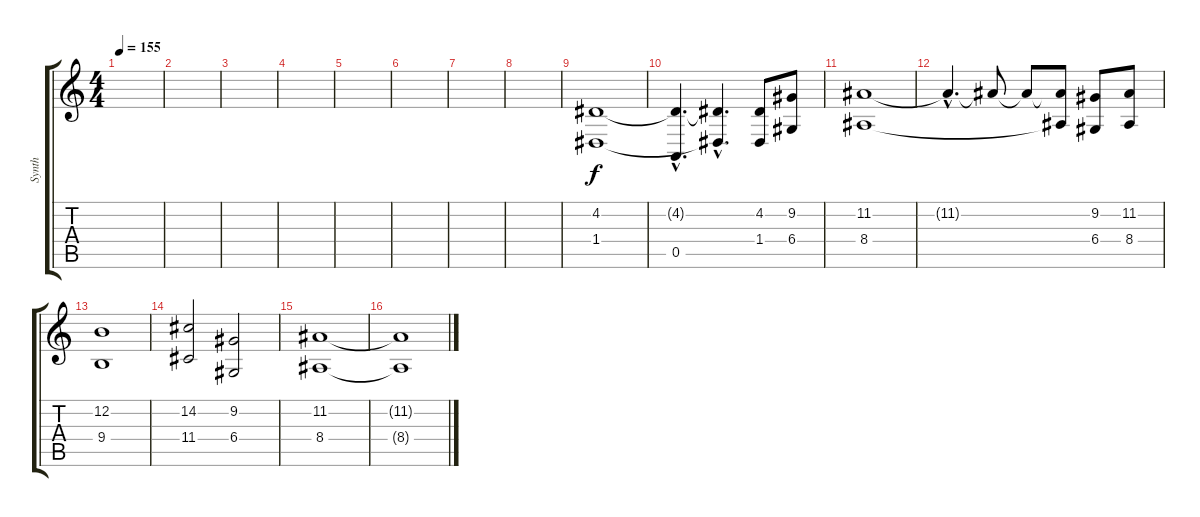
\track ("Synth" "Synth") {instrument stringensemble1}
\staff {score tabs}
\tuning (E4 B3 G3 D3 A2 E2) {hide}
\ts (4 4)
\tempo 155
\clef g2
\ks c
|
|
|
|
|
|
|
|
(4.2 1.4).1{volume 13} |
(4.2{hac t} 0.5{hac}).4{d dy f} (4.2{hac t} 1.4{hac t}).4{d} (4.2 1.4).8 (9.2 6.4).8 |
(11.2 8.4).1 |
11.2{hac t}.4{d} 11.2{t}.8 11.2{t}.8 (11.2{t} 8.4{t}).8 (9.2 6.4).8 (11.2 8.4).8 |
(12.2 9.4).1 |
(14.2 11.4).2 (9.2 6.4).2 |
(11.2 8.4).1 |
(11.2{t} 8.4{t}).1
